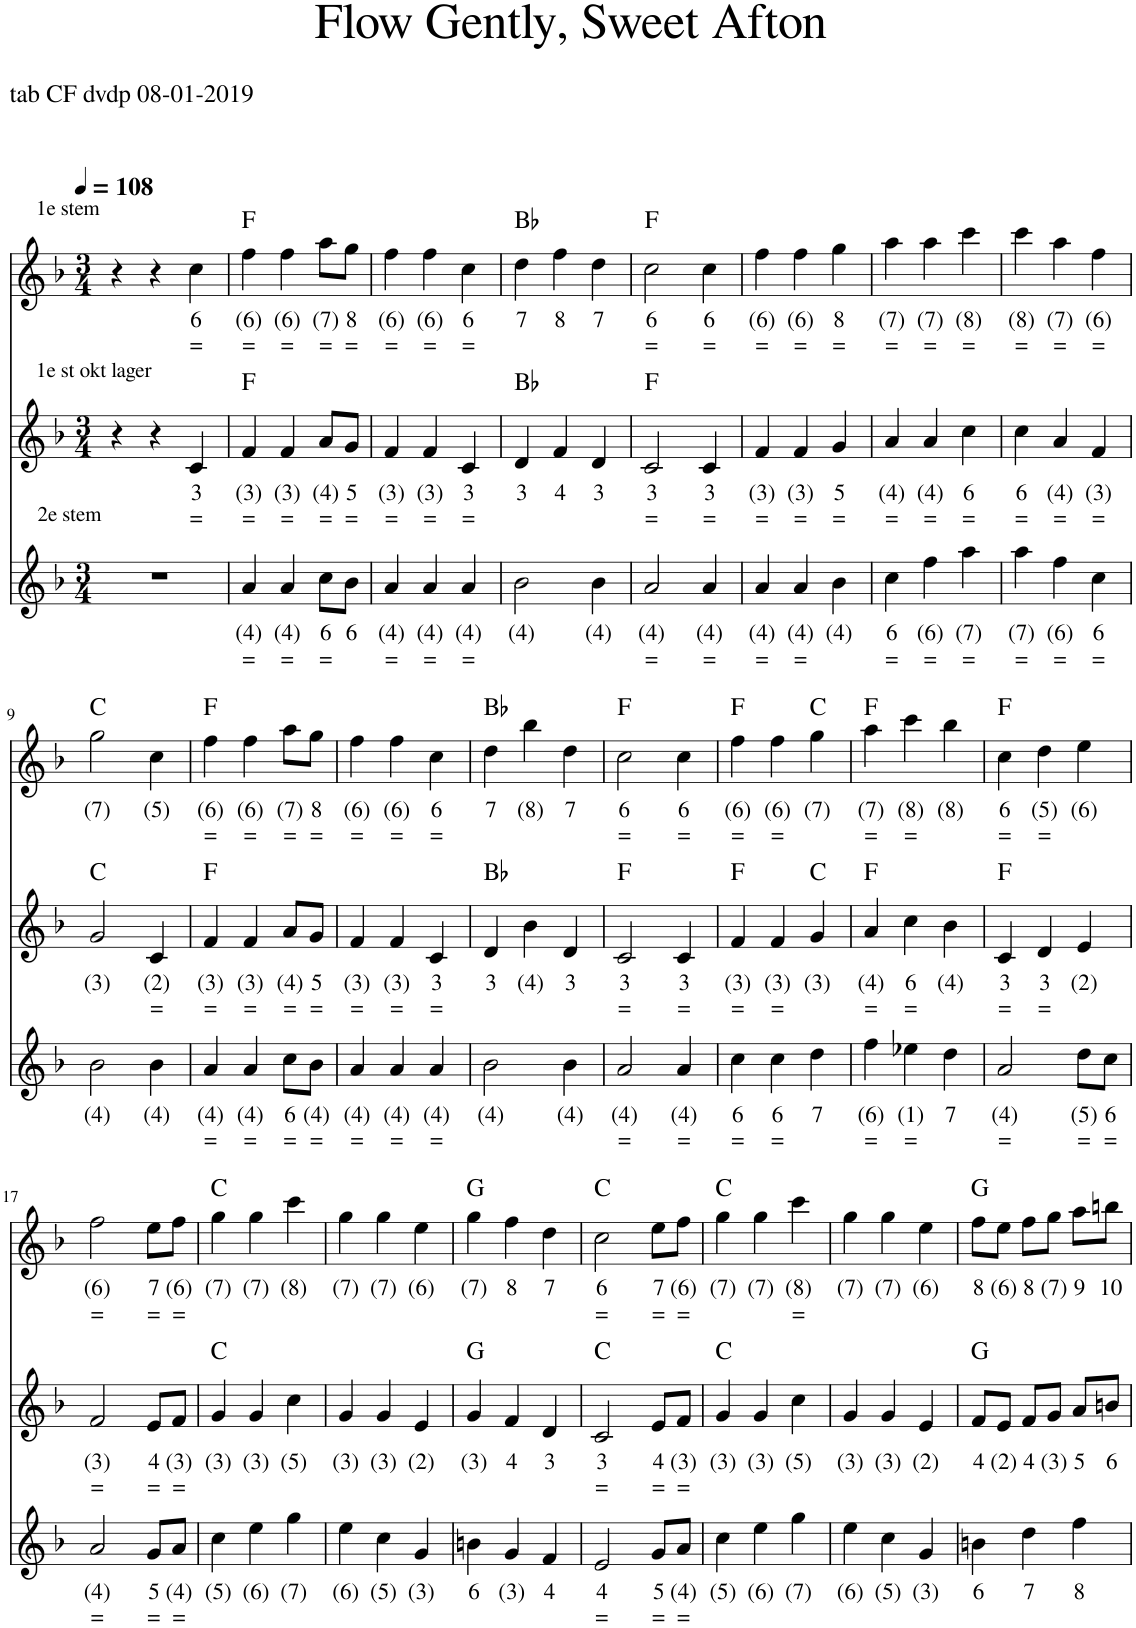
**kern	**harte	**kern	**kern	**text	**text	**kern	**text	**text	**harte	**kern	**text	**text	**harte
*part5	*part5	*part4	*part3	*part3	*part3	*part2	*part2	*part2	*part2	*part1	*part1	*part1	*part1
*staff5	*	*staff4	*staff3	*staff3	*staff3	*staff2	*staff2	*staff2	*	*staff1	*staff1	*staff1	*
*I"Classical Guitar	*	*I"Classical Guitar	*I"Flute	*	*	*I"Voice	*	*	*	*I"Flute	*	*	*
*stria5	*	*stria5	*	*	*	*	*	*	*	*	*	*	*
*clefGv2	*	*clefGv2	*clefG2	*	*	*clefG2	*	*	*	*clefG2	*	*	*
*k[b-]	*	*k[b-]	*k[b-]	*	*	*k[b-]	*	*	*	*k[b-]	*	*	*
*M3/4	*	*M3/4	*M3/4	*	*	*M3/4	*	*	*	*M3/4	*	*	*
*MM108	*	*MM108	*MM108	*	*	*MM108	*	*	*	*MM108	*	*	*
=1	=1	=1	=1	=1	=1	=1	=1	=1	=1	=1	=1	=1	=1
!	!	!	!	!	!	!	!	!	!	!LO:TX:a:t=1e stem	!	!	!
!	!	!	!	!	!	!LO:TX:a:t=1e st okt lager	!	!	!	!	!	!	!
!	!	!	!LO:TX:a:t=2e stem	!	!	!	!	!	!	!	!	!	!
!	!	!LO:TX:a:t=3e stem GEBROKEN AKKOORTDEN!!	!	!	!	!	!	!	!	!	!	!	!
!LO:TX:a:t=BASSEN	!	!	!	!	!	!	!	!	!	!	!	!	!
2.r	.	2.r	2.r	.	.	4r	.	.	.	4r	.	.	.
.	.	.	.	.	.	4r	.	.	.	4r	.	.	.
!	!	!	!	!	!	!	!LO:LY:b	!LO:LY:b	!	!	!LO:LY:b	!LO:LY:b	!
.	.	.	.	.	.	4c/	3	=	.	4cc\	6	=	.
=2	=2	=2	=2	=2	=2	=2	=2	=2	=2	=2	=2	=2	=2
!	!	!	!	!LO:LY:b	!LO:LY:b	!	!LO:LY:b	!LO:LY:b	!	!	!LO:LY:b	!LO:LY:b	!
2.FF	F:maj	8r	4a/	(4)	=	4f/	(3)	=	F:maj	4ff\	(6)	=	F:maj
.	.	8F	.	.	.	.	.	.	.	.	.	.	.
!	!	!	!	!LO:LY:b	!LO:LY:b	!	!LO:LY:b	!LO:LY:b	!	!	!LO:LY:b	!LO:LY:b	!
.	.	8A/L	4a/	(4)	=	4f/	(3)	=	.	4ff\	(6)	=	.
.	.	8F/J	.	.	.	.	.	.	.	.	.	.	.
!	!	!	!	!LO:LY:b	!LO:LY:b	!	!LO:LY:b	!LO:LY:b	!	!	!LO:LY:b	!LO:LY:b	!
.	.	8A/L	8cc\L	6	=	8a/L	(4)	=	.	8aa\L	(7)	=	.
!	!	!	!	!LO:LY:b	!	!	!LO:LY:b	!LO:LY:b	!	!	!LO:LY:b	!LO:LY:b	!
.	.	8F/J	8b-\J	6	.	8g/J	5	=	.	8gg\J	8	=	.
=3	=3	=3	=3	=3	=3	=3	=3	=3	=3	=3	=3	=3	=3
!	!	!	!	!LO:LY:b	!LO:LY:b	!	!LO:LY:b	!LO:LY:b	!	!	!LO:LY:b	!LO:LY:b	!
2.FF	F:maj	8r	4a/	(4)	=	4f/	(3)	=	.	4ff\	(6)	=	.
.	.	8F	.	.	.	.	.	.	.	.	.	.	.
!	!	!	!	!LO:LY:b	!LO:LY:b	!	!LO:LY:b	!LO:LY:b	!	!	!LO:LY:b	!LO:LY:b	!
.	.	8A/L	4a/	(4)	=	4f/	(3)	=	.	4ff\	(6)	=	.
.	.	8F/J	.	.	.	.	.	.	.	.	.	.	.
!	!	!	!	!LO:LY:b	!LO:LY:b	!	!LO:LY:b	!LO:LY:b	!	!	!LO:LY:b	!LO:LY:b	!
.	.	8A/L	4a/	(4)	=	4c/	3	=	.	4cc\	6	=	.
.	.	8F/J	.	.	.	.	.	.	.	.	.	.	.
=4	=4	=4	=4	=4	=4	=4	=4	=4	=4	=4	=4	=4	=4
!	!	!	!	!LO:LY:b	!	!	!LO:LY:b	!	!	!	!LO:LY:b	!	!
2.BB-	Bb:maj	8r	2b-\	(4)	.	4d/	3	.	Bb:maj	4dd\	7	.	Bb:maj
.	.	8F	.	.	.	.	.	.	.	.	.	.	.
!	!	!	!	!	!	!	!LO:LY:b	!	!	!	!LO:LY:b	!	!
.	.	8B-/L	.	.	.	4f/	4	.	.	4ff\	8	.	.
.	.	8F/J	.	.	.	.	.	.	.	.	.	.	.
!	!	!	!	!LO:LY:b	!	!	!LO:LY:b	!	!	!	!LO:LY:b	!	!
.	.	8d\L	4b-\	(4)	.	4d/	3	.	.	4dd\	7	.	.
.	.	8B-\J	.	.	.	.	.	.	.	.	.	.	.
=5	=5	=5	=5	=5	=5	=5	=5	=5	=5	=5	=5	=5	=5
!	!	!	!	!LO:LY:b	!LO:LY:b	!	!LO:LY:b	!LO:LY:b	!	!	!LO:LY:b	!LO:LY:b	!
2.FF	F:maj	8r	2a/	(4)	=	2c/	3	=	F:maj	2cc\	6	=	F:maj
.	.	8F	.	.	.	.	.	.	.	.	.	.	.
.	.	8A/L	.	.	.	.	.	.	.	.	.	.	.
.	.	8F/J	.	.	.	.	.	.	.	.	.	.	.
!	!	!	!	!LO:LY:b	!LO:LY:b	!	!LO:LY:b	!LO:LY:b	!	!	!LO:LY:b	!LO:LY:b	!
.	.	8f\L	4a/	(4)	=	4c/	3	=	.	4cc\	6	=	.
.	.	8A\J	.	.	.	.	.	.	.	.	.	.	.
=6	=6	=6	=6	=6	=6	=6	=6	=6	=6	=6	=6	=6	=6
!	!	!	!	!LO:LY:b	!LO:LY:b	!	!LO:LY:b	!LO:LY:b	!	!	!LO:LY:b	!LO:LY:b	!
2.FF	F:maj	8r	4a/	(4)	=	4f/	(3)	=	.	4ff\	(6)	=	.
.	.	8F	.	.	.	.	.	.	.	.	.	.	.
!	!	!	!	!LO:LY:b	!LO:LY:b	!	!LO:LY:b	!LO:LY:b	!	!	!LO:LY:b	!LO:LY:b	!
.	.	8A/L	4a/	(4)	=	4f/	(3)	=	.	4ff\	(6)	=	.
.	.	8F/J	.	.	.	.	.	.	.	.	.	.	.
!	!	!	!	!LO:LY:b	!	!	!LO:LY:b	!LO:LY:b	!	!	!LO:LY:b	!LO:LY:b	!
.	.	8B-/L	4b-\	(4)	.	4g/	5	=	.	4gg\	8	=	.
.	.	8F/J	.	.	.	.	.	.	.	.	.	.	.
=7	=7	=7	=7	=7	=7	=7	=7	=7	=7	=7	=7	=7	=7
!	!	!	!	!LO:LY:b	!LO:LY:b	!	!LO:LY:b	!LO:LY:b	!	!	!LO:LY:b	!LO:LY:b	!
2.FF	F:maj	8r	4cc\	6	=	4a/	(4)	=	.	4aa\	(7)	=	.
.	.	8F	.	.	.	.	.	.	.	.	.	.	.
!	!	!	!	!LO:LY:b	!LO:LY:b	!	!LO:LY:b	!LO:LY:b	!	!	!LO:LY:b	!LO:LY:b	!
.	.	8A/L	4ff\	(6)	=	4a/	(4)	=	.	4aa\	(7)	=	.
.	.	8F/J	.	.	.	.	.	.	.	.	.	.	.
!	!	!	!	!LO:LY:b	!LO:LY:b	!	!LO:LY:b	!LO:LY:b	!	!	!LO:LY:b	!LO:LY:b	!
.	.	8f\L	4aa\	(7)	=	4cc\	6	=	.	4ccc\	(8)	=	.
.	.	8A\J	.	.	.	.	.	.	.	.	.	.	.
=8	=8	=8	=8	=8	=8	=8	=8	=8	=8	=8	=8	=8	=8
!	!	!	!	!LO:LY:b	!LO:LY:b	!	!LO:LY:b	!LO:LY:b	!	!	!LO:LY:b	!LO:LY:b	!
2.FF	F:maj	8r	4aa\	(7)	=	4cc\	6	=	.	4ccc\	(8)	=	.
.	.	8F	.	.	.	.	.	.	.	.	.	.	.
!	!	!	!	!LO:LY:b	!LO:LY:b	!	!LO:LY:b	!LO:LY:b	!	!	!LO:LY:b	!LO:LY:b	!
.	.	8A/L	4ff\	(6)	=	4a/	(4)	=	.	4aa\	(7)	=	.
.	.	8F/J	.	.	.	.	.	.	.	.	.	.	.
!	!	!	!	!LO:LY:b	!LO:LY:b	!	!LO:LY:b	!LO:LY:b	!	!	!LO:LY:b	!LO:LY:b	!
.	.	8A/L	4cc\	6	=	4f/	(3)	=	.	4ff\	(6)	=	.
.	.	8F/J	.	.	.	.	.	.	.	.	.	.	.
!!LO:LB:g=z
=9	=9	=9	=9	=9	=9	=9	=9	=9	=9	=9	=9	=9	=9
!	!	!	!	!LO:LY:b	!	!	!LO:LY:b	!	!	!	!LO:LY:b	!	!
2.C	C:maj	8r	2b-\	(4)	.	2g/	(3)	.	C:maj	2gg\	(7)	.	C:maj
.	.	8G	.	.	.	.	.	.	.	.	.	.	.
.	.	8c/L	.	.	.	.	.	.	.	.	.	.	.
.	.	8G/J	.	.	.	.	.	.	.	.	.	.	.
!	!	!	!	!LO:LY:b	!	!	!LO:LY:b	!LO:LY:b	!	!	!LO:LY:b	!	!
.	.	8e\L	4b-\	(4)	.	4c/	(2)	=	.	4cc\	(5)	.	.
.	.	8c\J	.	.	.	.	.	.	.	.	.	.	.
=10	=10	=10	=10	=10	=10	=10	=10	=10	=10	=10	=10	=10	=10
!	!	!	!	!LO:LY:b	!LO:LY:b	!	!LO:LY:b	!LO:LY:b	!	!	!LO:LY:b	!LO:LY:b	!
2.FF	F:maj	8r	4a/	(4)	=	4f/	(3)	=	F:maj	4ff\	(6)	=	F:maj
.	.	8F	.	.	.	.	.	.	.	.	.	.	.
!	!	!	!	!LO:LY:b	!LO:LY:b	!	!LO:LY:b	!LO:LY:b	!	!	!LO:LY:b	!LO:LY:b	!
.	.	8A/L	4a/	(4)	=	4f/	(3)	=	.	4ff\	(6)	=	.
.	.	8F/J	.	.	.	.	.	.	.	.	.	.	.
!	!	!	!	!LO:LY:b	!LO:LY:b	!	!LO:LY:b	!LO:LY:b	!	!	!LO:LY:b	!LO:LY:b	!
.	.	8c/L	8cc\L	6	=	8a/L	(4)	=	.	8aa\L	(7)	=	.
!	!	!	!	!LO:LY:b	!LO:LY:b	!	!LO:LY:b	!LO:LY:b	!	!	!LO:LY:b	!LO:LY:b	!
.	.	8F/J	8b-\J	(4)	=	8g/J	5	=	.	8gg\J	8	=	.
=11	=11	=11	=11	=11	=11	=11	=11	=11	=11	=11	=11	=11	=11
!	!	!	!	!LO:LY:b	!LO:LY:b	!	!LO:LY:b	!LO:LY:b	!	!	!LO:LY:b	!LO:LY:b	!
2.FF	F:maj	8r	4a/	(4)	=	4f/	(3)	=	.	4ff\	(6)	=	.
.	.	8F	.	.	.	.	.	.	.	.	.	.	.
!	!	!	!	!LO:LY:b	!LO:LY:b	!	!LO:LY:b	!LO:LY:b	!	!	!LO:LY:b	!LO:LY:b	!
.	.	8A/L	4a/	(4)	=	4f/	(3)	=	.	4ff\	(6)	=	.
.	.	8F/J	.	.	.	.	.	.	.	.	.	.	.
!	!	!	!	!LO:LY:b	!LO:LY:b	!	!LO:LY:b	!LO:LY:b	!	!	!LO:LY:b	!LO:LY:b	!
.	.	8f\L	4a/	(4)	=	4c/	3	=	.	4cc\	6	=	.
.	.	8A\J	.	.	.	.	.	.	.	.	.	.	.
=12	=12	=12	=12	=12	=12	=12	=12	=12	=12	=12	=12	=12	=12
!	!	!	!	!LO:LY:b	!	!	!LO:LY:b	!	!	!	!LO:LY:b	!	!
2.BB-	Bb:maj	8r	2b-\	(4)	.	4d/	3	.	Bb:maj	4dd\	7	.	Bb:maj
.	.	8F	.	.	.	.	.	.	.	.	.	.	.
!	!	!	!	!	!	!	!LO:LY:b	!	!	!	!LO:LY:b	!	!
.	.	8B-/L	.	.	.	4b-\	(4)	.	.	4bb-\	(8)	.	.
.	.	8F/J	.	.	.	.	.	.	.	.	.	.	.
!	!	!	!	!LO:LY:b	!	!	!LO:LY:b	!	!	!	!LO:LY:b	!	!
.	.	8d\L	4b-\	(4)	.	4d/	3	.	.	4dd\	7	.	.
.	.	8B-\J	.	.	.	.	.	.	.	.	.	.	.
=13	=13	=13	=13	=13	=13	=13	=13	=13	=13	=13	=13	=13	=13
!	!	!	!	!LO:LY:b	!LO:LY:b	!	!LO:LY:b	!LO:LY:b	!	!	!LO:LY:b	!LO:LY:b	!
2.FF	F:maj	8r	2a/	(4)	=	2c/	3	=	F:maj	2cc\	6	=	F:maj
.	.	8F	.	.	.	.	.	.	.	.	.	.	.
.	.	8A/L	.	.	.	.	.	.	.	.	.	.	.
.	.	8F/J	.	.	.	.	.	.	.	.	.	.	.
!	!	!	!	!LO:LY:b	!LO:LY:b	!	!LO:LY:b	!LO:LY:b	!	!	!LO:LY:b	!LO:LY:b	!
.	.	8f\L	4a/	(4)	=	4c/	3	=	.	4cc\	6	=	.
.	.	8A\J	.	.	.	.	.	.	.	.	.	.	.
=14	=14	=14	=14	=14	=14	=14	=14	=14	=14	=14	=14	=14	=14
!	!	!	!	!LO:LY:b	!LO:LY:b	!	!LO:LY:b	!LO:LY:b	!	!	!LO:LY:b	!LO:LY:b	!
2AA	A:maj	8r	4cc\	6	=	4f/	(3)	=	F:maj	4ff\	(6)	=	F:maj
.	.	8F	.	.	.	.	.	.	.	.	.	.	.
!	!	!	!	!LO:LY:b	!LO:LY:b	!	!LO:LY:b	!LO:LY:b	!	!	!LO:LY:b	!LO:LY:b	!
.	.	8A/L	4cc\	6	=	4f/	(3)	=	.	4ff\	(6)	=	.
.	.	8F/J	.	.	.	.	.	.	.	.	.	.	.
!	!	!	!	!LO:LY:b	!	!	!LO:LY:b	!	!	!	!LO:LY:b	!	!
4BB-	Bb:maj	8B-/L	4dd\	7	.	4g/	(3)	.	C:maj	4gg\	(7)	.	C:maj
.	.	8F/J	.	.	.	.	.	.	.	.	.	.	.
=15	=15	=15	=15	=15	=15	=15	=15	=15	=15	=15	=15	=15	=15
!	!	!	!	!LO:LY:b	!LO:LY:b	!	!LO:LY:b	!LO:LY:b	!	!	!LO:LY:b	!LO:LY:b	!
4C	C:maj	4F 4A	4ff\	(6)	=	4a/	(4)	=	F:maj	4aa\	(7)	=	F:maj
!	!	!	!	!LO:LY:b	!LO:LY:b	!	!LO:LY:b	!LO:LY:b	!	!	!LO:LY:b	!LO:LY:b	!
4D	D:maj	4A 4e-X	4ee-X\	(1)	=	4cc\	6	=	.	4ccc\	(8)	=	.
!	!	!	!	!LO:LY:b	!	!	!LO:LY:b	!	!	!	!LO:LY:b	!	!
4B-	Bb:maj	4B- 4d	4dd\	7	.	4b-\	(4)	.	.	4bb-\	(8)	.	.
=16	=16	=16	=16	=16	=16	=16	=16	=16	=16	=16	=16	=16	=16
!	!	!	!	!LO:LY:b	!LO:LY:b	!	!LO:LY:b	!LO:LY:b	!	!	!LO:LY:b	!LO:LY:b	!
2C	C:maj	8r	2a/	(4)	=	4c/	3	=	F:maj	4cc\	6	=	F:maj
.	.	8F	.	.	.	.	.	.	.	.	.	.	.
!	!	!	!	!	!	!	!LO:LY:b	!LO:LY:b	!	!	!LO:LY:b	!LO:LY:b	!
.	.	8A/L	.	.	.	4d/	3	=	.	4dd\	(5)	=	.
.	.	8F/J	.	.	.	.	.	.	.	.	.	.	.
!	!	!	!	!LO:LY:b	!LO:LY:b	!	!LO:LY:b	!	!	!	!LO:LY:b	!	!
4C	C:maj	8e\L	8dd\L	(5)	=	4e/	(2)	.	.	4ee\	(6)	.	.
!	!	!	!	!LO:LY:b	!LO:LY:b	!	!	!	!	!	!	!	!
.	.	8B-\J	8cc\J	6	=	.	.	.	.	.	.	.	.
!!LO:LB:g=z
=17	=17	=17	=17	=17	=17	=17	=17	=17	=17	=17	=17	=17	=17
!	!	!	!	!LO:LY:b	!LO:LY:b	!	!LO:LY:b	!LO:LY:b	!	!	!LO:LY:b	!LO:LY:b	!
2FF	F:maj	8r	2a/	(4)	=	2f/	(3)	=	.	2ff\	(6)	=	.
.	.	8F	.	.	.	.	.	.	.	.	.	.	.
.	.	8A/L	.	.	.	.	.	.	.	.	.	.	.
.	.	8F/J	.	.	.	.	.	.	.	.	.	.	.
!	!	!	!	!LO:LY:b	!LO:LY:b	!	!LO:LY:b	!LO:LY:b	!	!	!LO:LY:b	!LO:LY:b	!
4r	.	8c/L	8g/L	5	=	8e/L	4	=	.	8ee\L	7	=	.
!	!	!	!	!LO:LY:b	!LO:LY:b	!	!LO:LY:b	!LO:LY:b	!	!	!LO:LY:b	!LO:LY:b	!
.	.	8F/J	8a/J	(4)	=	8f/J	(3)	=	.	8ff\J	(6)	=	.
=18	=18	=18	=18	=18	=18	=18	=18	=18	=18	=18	=18	=18	=18
!	!	!	!	!LO:LY:b	!	!	!LO:LY:b	!	!	!	!LO:LY:b	!	!
2.C	C:maj	8r	4cc\	(5)	.	4g/	(3)	.	C:maj	4gg\	(7)	.	C:maj
.	.	8G	.	.	.	.	.	.	.	.	.	.	.
!	!	!	!	!LO:LY:b	!	!	!LO:LY:b	!	!	!	!LO:LY:b	!	!
.	.	8c/L	4ee\	(6)	.	4g/	(3)	.	.	4gg\	(7)	.	.
.	.	8G/J	.	.	.	.	.	.	.	.	.	.	.
!	!	!	!	!LO:LY:b	!	!	!LO:LY:b	!	!	!	!LO:LY:b	!	!
.	.	8e\L	4gg\	(7)	.	4cc\	(5)	.	.	4ccc\	(8)	.	.
.	.	8c\J	.	.	.	.	.	.	.	.	.	.	.
=19	=19	=19	=19	=19	=19	=19	=19	=19	=19	=19	=19	=19	=19
!	!	!	!	!LO:LY:b	!	!	!LO:LY:b	!	!	!	!LO:LY:b	!	!
2.C	C:maj	8r	4ee\	(6)	.	4g/	(3)	.	.	4gg\	(7)	.	.
.	.	8G	.	.	.	.	.	.	.	.	.	.	.
!	!	!	!	!LO:LY:b	!	!	!LO:LY:b	!	!	!	!LO:LY:b	!	!
.	.	8c/L	4cc\	(5)	.	4g/	(3)	.	.	4gg\	(7)	.	.
.	.	8G/J	.	.	.	.	.	.	.	.	.	.	.
!	!	!	!	!LO:LY:b	!	!	!LO:LY:b	!	!	!	!LO:LY:b	!	!
.	.	8e\L	4g/	(3)	.	4e/	(2)	.	.	4ee\	(6)	.	.
.	.	8c\J	.	.	.	.	.	.	.	.	.	.	.
=20	=20	=20	=20	=20	=20	=20	=20	=20	=20	=20	=20	=20	=20
!	!	!	!	!LO:LY:b	!	!	!LO:LY:b	!	!	!	!LO:LY:b	!	!
2.GG	G:maj	8r	4bn\	6	.	4g/	(3)	.	G:maj	4gg\	(7)	.	G:maj
.	.	8G	.	.	.	.	.	.	.	.	.	.	.
!	!	!	!	!LO:LY:b	!	!	!LO:LY:b	!	!	!	!LO:LY:b	!	!
.	.	8Bn/L	4g/	(3)	.	4f/	4	.	.	4ff\	8	.	.
.	.	8G/J	.	.	.	.	.	.	.	.	.	.	.
!	!	!	!	!LO:LY:b	!	!	!LO:LY:b	!	!	!	!LO:LY:b	!	!
.	.	8f\L	4f/	4	.	4d/	3	.	.	4dd\	7	.	.
.	.	8B\J	.	.	.	.	.	.	.	.	.	.	.
=21	=21	=21	=21	=21	=21	=21	=21	=21	=21	=21	=21	=21	=21
!	!	!	!	!LO:LY:b	!LO:LY:b	!	!LO:LY:b	!LO:LY:b	!	!	!LO:LY:b	!LO:LY:b	!
2.C	C:maj	8r	2e/	4	=	2c/	3	=	C:maj	2cc\	6	=	C:maj
.	.	8G	.	.	.	.	.	.	.	.	.	.	.
.	.	8c/L	.	.	.	.	.	.	.	.	.	.	.
.	.	8G/J	.	.	.	.	.	.	.	.	.	.	.
!	!	!	!	!LO:LY:b	!LO:LY:b	!	!LO:LY:b	!LO:LY:b	!	!	!LO:LY:b	!LO:LY:b	!
.	.	8e\L	8g/L	5	=	8e/L	4	=	.	8ee\L	7	=	.
!	!	!	!	!LO:LY:b	!LO:LY:b	!	!LO:LY:b	!LO:LY:b	!	!	!LO:LY:b	!LO:LY:b	!
.	.	8c\J	8a/J	(4)	=	8f/J	(3)	=	.	8ff\J	(6)	=	.
=22	=22	=22	=22	=22	=22	=22	=22	=22	=22	=22	=22	=22	=22
!	!	!	!	!LO:LY:b	!	!	!LO:LY:b	!	!	!	!LO:LY:b	!	!
2.C	C:maj	8r	4cc\	(5)	.	4g/	(3)	.	C:maj	4gg\	(7)	.	C:maj
.	.	8G	.	.	.	.	.	.	.	.	.	.	.
!	!	!	!	!LO:LY:b	!	!	!LO:LY:b	!	!	!	!LO:LY:b	!	!
.	.	8c/L	4ee\	(6)	.	4g/	(3)	.	.	4gg\	(7)	.	.
.	.	8G/J	.	.	.	.	.	.	.	.	.	.	.
!	!	!	!	!LO:LY:b	!	!	!LO:LY:b	!	!	!	!LO:LY:b	!LO:LY:b	!
.	.	8e\L	4gg\	(7)	.	4cc\	(5)	.	.	4ccc\	(8)	=	.
.	.	8c\J	.	.	.	.	.	.	.	.	.	.	.
=23	=23	=23	=23	=23	=23	=23	=23	=23	=23	=23	=23	=23	=23
!	!	!	!	!LO:LY:b	!	!	!LO:LY:b	!	!	!	!LO:LY:b	!	!
2.C	C:maj	8r	4ee\	(6)	.	4g/	(3)	.	.	4gg\	(7)	.	.
.	.	8G	.	.	.	.	.	.	.	.	.	.	.
!	!	!	!	!LO:LY:b	!	!	!LO:LY:b	!	!	!	!LO:LY:b	!	!
.	.	8c/L	4cc\	(5)	.	4g/	(3)	.	.	4gg\	(7)	.	.
.	.	8G/J	.	.	.	.	.	.	.	.	.	.	.
!	!	!	!	!LO:LY:b	!	!	!LO:LY:b	!	!	!	!LO:LY:b	!	!
.	.	8e\L	4g/	(3)	.	4e/	(2)	.	.	4ee\	(6)	.	.
.	.	8c\J	.	.	.	.	.	.	.	.	.	.	.
=24	=24	=24	=24	=24	=24	=24	=24	=24	=24	=24	=24	=24	=24
!	!	!	!	!LO:LY:b	!	!	!LO:LY:b	!	!	!	!LO:LY:b	!	!
2.GG	G:maj	8r	4bn\	6	.	8f/L	4	.	G:maj	8ff\L	8	.	G:maj
!	!	!	!	!	!	!	!LO:LY:b	!	!	!	!LO:LY:b	!	!
.	.	8G	.	.	.	8e/J	(2)	.	.	8ee\J	(6)	.	.
!	!	!	!	!LO:LY:b	!	!	!LO:LY:b	!	!	!	!LO:LY:b	!	!
.	.	8Bn/L	4dd\	7	.	8f/L	4	.	.	8ff\L	8	.	.
!	!	!	!	!	!	!	!LO:LY:b	!	!	!	!LO:LY:b	!	!
.	.	8G/J	.	.	.	8g/J	(3)	.	.	8gg\J	(7)	.	.
!	!	!	!	!LO:LY:b	!	!	!LO:LY:b	!	!	!	!LO:LY:b	!	!
.	.	8f\L	4ff\	8	.	8a/L	5	.	.	8aa\L	9	.	.
!	!	!	!	!	!	!	!LO:LY:b	!	!	!	!LO:LY:b	!	!
.	.	8B\J	.	.	.	8bn/J	6	.	.	8bbn\J	10	.	.
=	=	=	=	=	=	=	=	=	=	=	=	=	=
*-	*-	*-	*-	*-	*-	*-	*-	*-	*-	*-	*-	*-	*-
